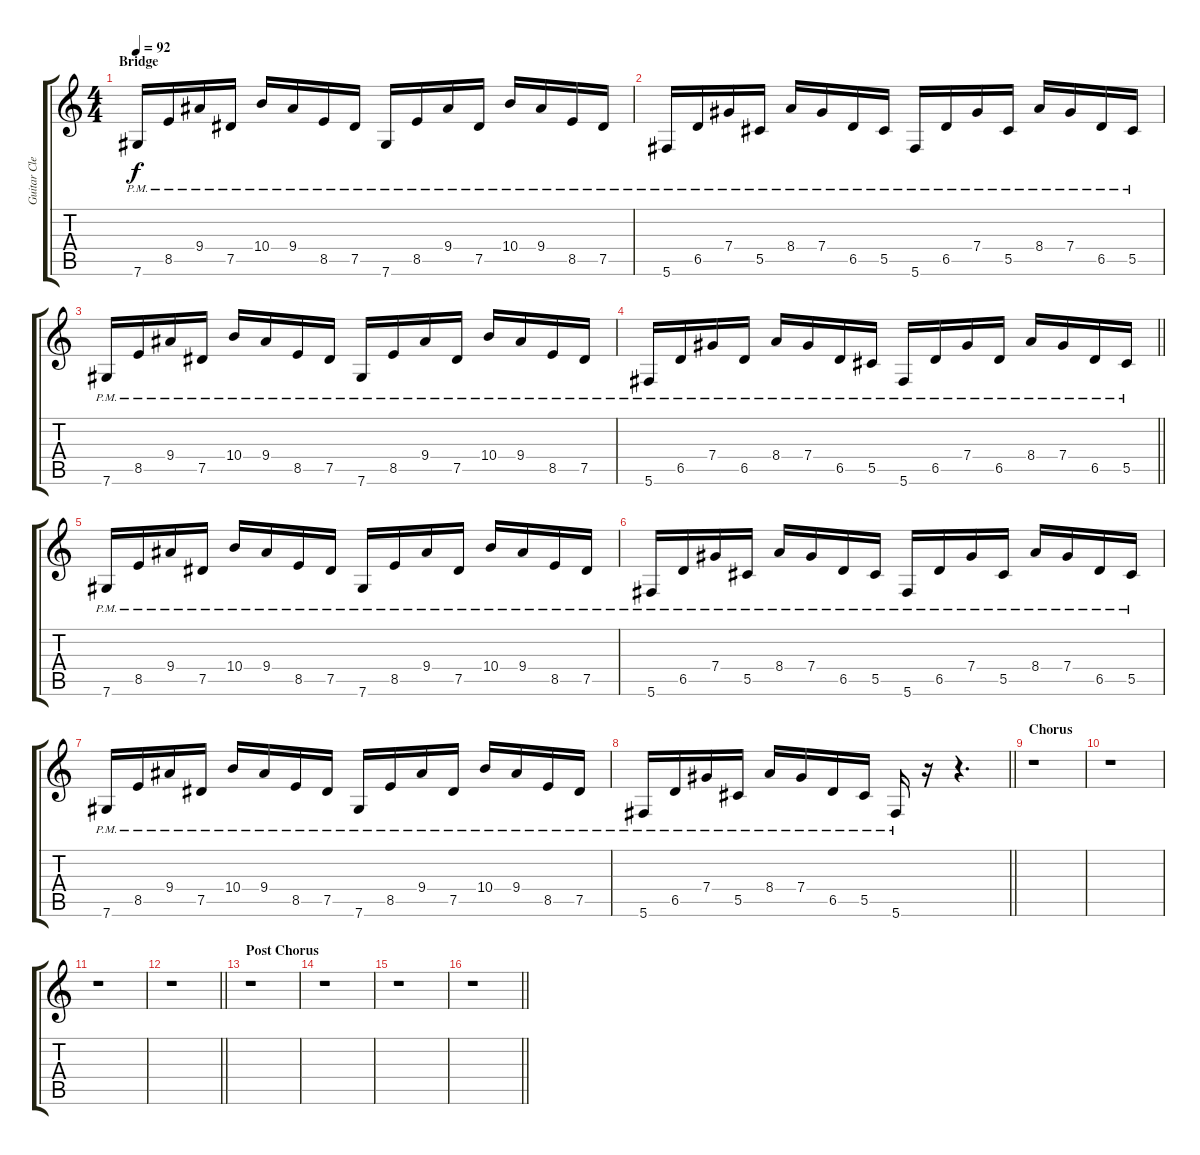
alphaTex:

\track ("Guitar Clean" "Guitar Cle") {instrument electricguitarclean}
\staff {score tabs}
\tuning (Eb4 Bb3 Gb3 Db3 Ab2 Db2) {hide}
\ts (4 4)
\section ("" "Bridge")
\tempo 92
\clef g2
\ks c
7.6{pm}.16{dy f} 8.5{pm}.16 9.4{pm}.16 7.5{pm}.16 10.4{pm}.16 9.4{pm}.16 8.5{pm}.16 7.5{pm}.16 7.6{pm}.16 8.5{pm}.16 9.4{pm}.16 7.5{pm}.16 10.4{pm}.16 9.4{pm}.16 8.5{pm}.16 7.5{pm}.16 |
5.6{pm}.16 6.5{pm}.16 7.4{pm}.16 5.5{pm}.16 8.4{pm}.16 7.4{pm}.16 6.5{pm}.16 5.5{pm}.16 5.6{pm}.16 6.5{pm}.16 7.4{pm}.16 5.5{pm}.16 8.4{pm}.16 7.4{pm}.16 6.5{pm}.16 5.5{pm}.16 |
7.6{pm}.16 8.5{pm}.16 9.4{pm}.16 7.5{pm}.16 10.4{pm}.16 9.4{pm}.16 8.5{pm}.16 7.5{pm}.16 7.6{pm}.16 8.5{pm}.16 9.4{pm}.16 7.5{pm}.16 10.4{pm}.16 9.4{pm}.16 8.5{pm}.16 7.5{pm}.16 |
\barLineRight lightlight
5.6{pm}.16 6.5{pm}.16 7.4{pm}.16 6.5{pm}.16 8.4{pm}.16 7.4{pm}.16 6.5{pm}.16 5.5{pm}.16 5.6{pm}.16 6.5{pm}.16 7.4{pm}.16 6.5{pm}.16 8.4{pm}.16 7.4{pm}.16 6.5{pm}.16 5.5{pm}.16 |
\section ("" "")
7.6{pm}.16 8.5{pm}.16 9.4{pm}.16 7.5{pm}.16 10.4{pm}.16 9.4{pm}.16 8.5{pm}.16 7.5{pm}.16 7.6{pm}.16 8.5{pm}.16 9.4{pm}.16 7.5{pm}.16 10.4{pm}.16 9.4{pm}.16 8.5{pm}.16 7.5{pm}.16 |
5.6{pm}.16 6.5{pm}.16 7.4{pm}.16 5.5{pm}.16 8.4{pm}.16 7.4{pm}.16 6.5{pm}.16 5.5{pm}.16 5.6{pm}.16 6.5{pm}.16 7.4{pm}.16 5.5{pm}.16 8.4{pm}.16 7.4{pm}.16 6.5{pm}.16 5.5{pm}.16 |
7.6{pm}.16 8.5{pm}.16 9.4{pm}.16 7.5{pm}.16 10.4{pm}.16 9.4{pm}.16 8.5{pm}.16 7.5{pm}.16 7.6{pm}.16 8.5{pm}.16 9.4{pm}.16 7.5{pm}.16 10.4{pm}.16 9.4{pm}.16 8.5{pm}.16 7.5{pm}.16 |
\barLineRight lightlight
5.6{pm}.16 6.5{pm}.16 7.4{pm}.16 5.5{pm}.16 8.4{pm}.16 7.4{pm}.16 6.5{pm}.16 5.5{pm}.16 5.6{pm}.16 r.16 r.4{d} |
\section ("" "Chorus")
r.1 |
r.1 |
r.1 |
\barLineRight lightlight
r.1 |
\section ("" "Post Chorus")
r.1 |
r.1 |
r.1 |
\barLineRight lightlight
r.1
